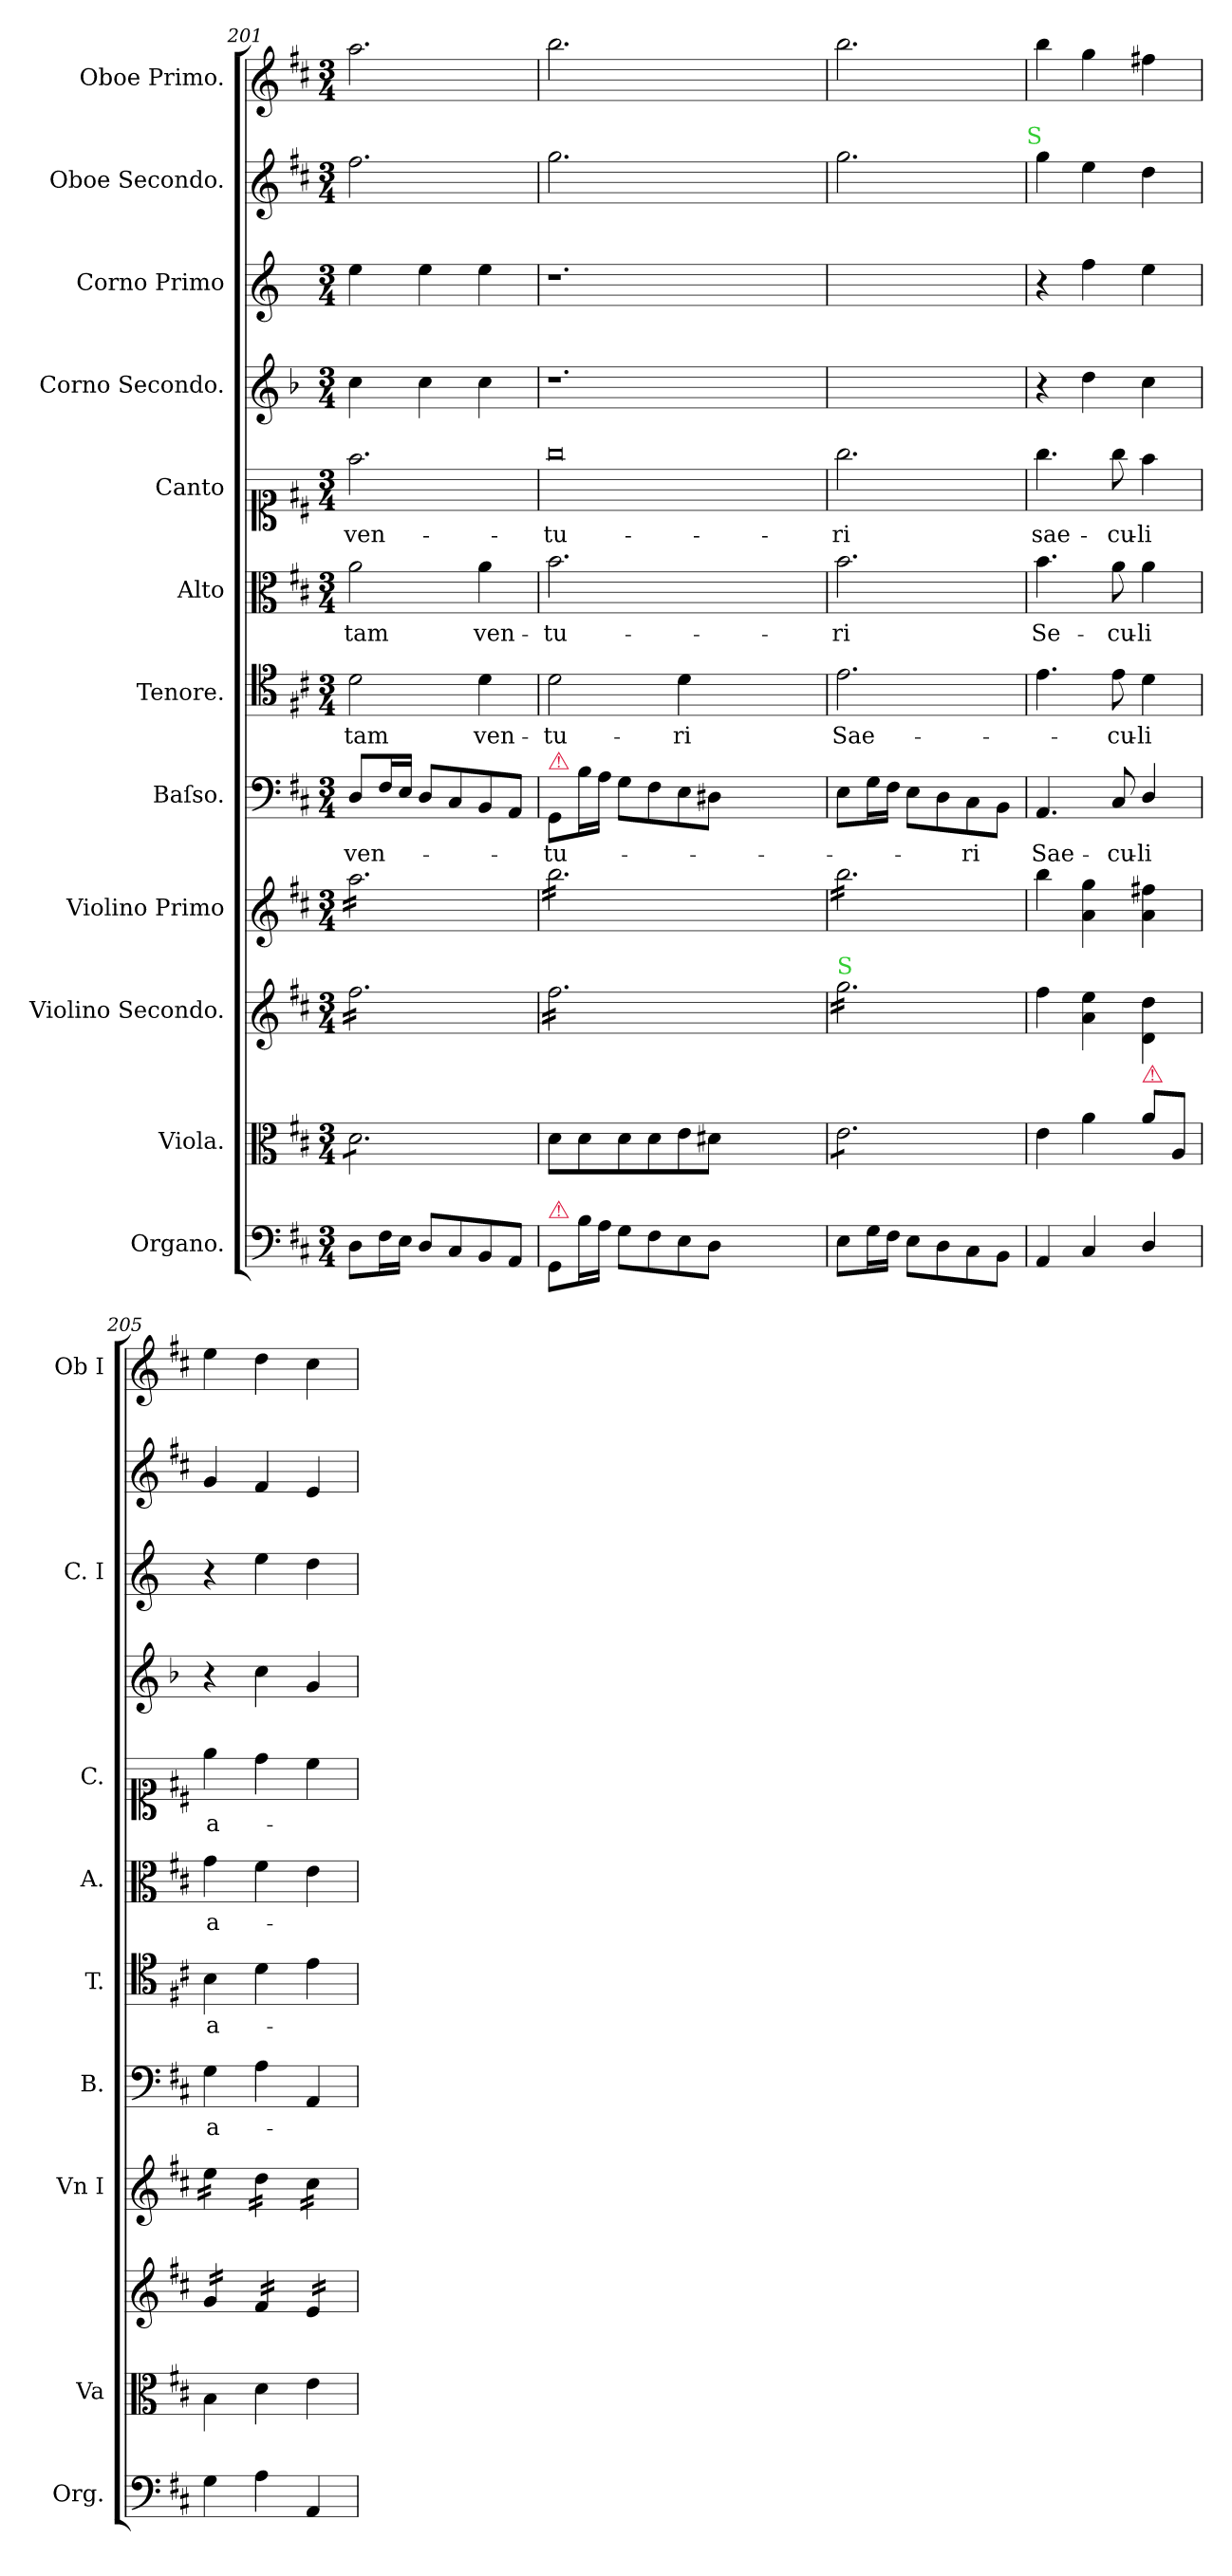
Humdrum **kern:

**kern	**kern	**kern	**kern	**kern	**text	**kern	**text	**kern	**text	**kern	**text	**kern	**kern	**kern	**kern
*part12	*part11	*part10	*part9	*part8	*part8	*part7	*part7	*part6	*part6	*part5	*part5	*part4	*part3	*part2	*part1
*staff12	*staff11	*staff10	*staff9	*staff8	*staff8	*staff7	*staff7	*staff6	*staff6	*staff5	*staff5	*staff4	*staff3	*staff2	*staff1
*I"Organo.	*I"Viola.	*I"Violino Secondo.	*I"Violino Primo	*I"Baſso.	*	*I"Tenore.	*	*I"Alto	*	*I"Canto	*	*I"Corno Secondo.	*I"Corno Primo	*I"Oboe Secondo.	*I"Oboe Primo.
*I'Org.	*I'Va	*	*I'Vn I	*I'B.	*	*I'T.	*	*I'A.	*	*I'C.	*	*	*I'C. I	*	*I'Ob I
*clefF4	*clefC3	*clefG2	*clefG2	*clefF4	*	*clefC4	*	*clefC3	*	*clefC1	*	*clefG2	*clefG2	*clefG2	*clefG2
*k[f#c#]	*k[f#c#]	*k[f#c#]	*k[f#c#]	*k[f#c#]	*	*k[f#c#]	*	*k[f#c#]	*	*k[f#c#]	*	*k[b-]	*k[]	*k[f#c#]	*k[f#c#]
*M3/4	*M3/4	*M3/4	*M3/4	*M3/4	*	*M3/4	*	*M3/4	*	*M3/4	*	*M3/4	*M3/4	*M3/4	*M3/4
=201	=201	=201	=201	=201	=201	=201	=201	=201	=201	=201	=201	=201	=201	=201	=201
*	*tremolo	*	*	*	*	*	*	*	*	*	*	*	*	*	*
*	*	*tremolo	*	*	*	*	*	*	*	*	*	*	*	*	*
*	*	*	*tremolo	*	*	*	*	*	*	*	*	*	*	*	*
8D\L	8d\L	16ff#\LL	16aa\LL	8D/L	ven-	2d\	-tam	2a\	-tam	2.ff#\	ven-	4cc\	4ee\	2.ff#\	2.aa\
.	.	16ff#\	16aa\	.	.	.	.	.	.	.	.	.	.	.	.
16F#\L	8d\	16ff#\	16aa\	16F#/L	.	.	.	.	.	.	.	.	.	.	.
16E\JJ	.	16ff#\	16aa\	16E/JJ	.	.	.	.	.	.	.	.	.	.	.
8D/L	8d\	16ff#\	16aa\	8D/L	.	.	.	.	.	.	.	4cc\	4ee\	.	.
.	.	16ff#\	16aa\	.	.	.	.	.	.	.	.	.	.	.	.
8C#/	8d\	16ff#\	16aa\	8C#/	.	.	.	.	.	.	.	.	.	.	.
.	.	16ff#\	16aa\	.	.	.	.	.	.	.	.	.	.	.	.
8BB/	8d\	16ff#\	16aa\	8BB/	.	4d\	ven-	4a\	ven-	.	.	4cc\	4ee\	.	.
.	.	16ff#\	16aa\	.	.	.	.	.	.	.	.	.	.	.	.
8AA/J	8d\J	16ff#\	16aa\	8AA/J	.	.	.	.	.	.	.	.	.	.	.
*	*Xtremolo	*	*	*	*	*	*	*	*	*	*	*	*	*	*
.	.	16ff#\JJ	16aa\JJ	.	.	.	.	.	.	.	.	.	.	.	.
=202	=202	=202	=202	=202	=202	=202	=202	=202	=202	=202	=202	=202	=202	=202	=202
!	!	!	!	!LO:TX:a:color=crimson:t=⚠	!	!	!	!	!	!	!	!	!	!	!
!LO:TX:a:color=crimson:t=⚠	!	!	!	!	!	!	!	!	!	!	!	!	!	!	!
!	!	!	!	!	!	!	!	!	!	!LO:N:vis=0	!	!	!	!	!
8GG/L	8d\L	16ff#\LL	16bb\LL	8GG/L	-tu-	2d\	-tu-	2.b\	-tu-	2.gg\	-tu-	1.r	1.r	2.gg\	2.bb\
.	.	16ff#\	16bb\	.	.	.	.	.	.	.	.	.	.	.	.
16B\L	8d\	16ff#\	16bb\	16B\L	.	.	.	.	.	.	.	.	.	.	.
16A\JJ	.	16ff#\	16bb\	16A\JJ	.	.	.	.	.	.	.	.	.	.	.
8G\L	8d\	16ff#\	16bb\	8G\L	.	.	.	.	.	.	.	.	.	.	.
.	.	16ff#\	16bb\	.	.	.	.	.	.	.	.	.	.	.	.
8F#\	8d\	16ff#\	16bb\	8F#\	.	.	.	.	.	.	.	.	.	.	.
.	.	16ff#\	16bb\	.	.	.	.	.	.	.	.	.	.	.	.
8E\	8e\	16ff#\	16bb\	8E\	.	4d\	-ri	.	.	.	.	.	.	.	.
.	.	16ff#\	16bb\	.	.	.	.	.	.	.	.	.	.	.	.
8D\J	8d#X\J	16ff#\	16bb\	8D#X\J	.	.	.	.	.	.	.	.	.	.	.
.	.	16ff#\JJ	16bb\JJ	.	.	.	.	.	.	.	.	.	.	.	.
2.ryy	2.ryy	2.ryy	2.ryy	2.ryy	.	2.ryy	.	2.ryy	.	2.ryy	.	.	.	2.ryy	2.ryy
=203	=203	=203	=203	=203	=203	=203	=203	=203	=203	=203	=203	=203	=203	=203	=203
!	!	!LO:TX:a:color=limegreen:t=S	!	!	!	!	!	!	!	!	!	!	!	!	!
*	*tremolo	*	*	*	*	*	*	*	*	*	*	*	*	*	*
8E\L	8e\L	16gg\LL	16bb\LL	8E\L	.	2.e\	Sae-	2.b\	-ri	2.gg\	-ri	2.ryy	2.ryy	2.gg\	2.bb\
.	.	16gg\	16bb\	.	.	.	.	.	.	.	.	.	.	.	.
16G\L	8e\	16gg\	16bb\	16G\L	.	.	.	.	.	.	.	.	.	.	.
16F#\JJ	.	16gg\	16bb\	16F#\JJ	.	.	.	.	.	.	.	.	.	.	.
8E\L	8e\	16gg\	16bb\	8E\L	.	.	.	.	.	.	.	.	.	.	.
.	.	16gg\	16bb\	.	.	.	.	.	.	.	.	.	.	.	.
8D\	8e\	16gg\	16bb\	8D\	.	.	.	.	.	.	.	.	.	.	.
.	.	16gg\	16bb\	.	.	.	.	.	.	.	.	.	.	.	.
8C#\	8e\	16gg\	16bb\	8C#\	ri	.	.	.	.	.	.	.	.	.	.
.	.	16gg\	16bb\	.	.	.	.	.	.	.	.	.	.	.	.
8BB\J	8e\J	16gg\	16bb\	8BB\J	.	.	.	.	.	.	.	.	.	.	.
*	*Xtremolo	*	*	*	*	*	*	*	*	*	*	*	*	*	*
.	.	16gg\JJ	16bb\JJ	.	.	.	.	.	.	.	.	.	.	.	.
*	*	*	*Xtremolo	*	*	*	*	*	*	*	*	*	*	*	*
*	*	*Xtremolo	*	*	*	*	*	*	*	*	*	*	*	*	*
!	!	!	!	!	!	!	!	!	!	!	!	!	!	!LO:TX:a:color=limegreen:t=S	!
=204	=204	=204	=204	=204	=204	=204	=204	=204	=204	=204	=204	=204	=204	=204	=204
4AA/	4e\	4ff#\	4bb\	4.AA/	Sae-	4.e\	.	4.b\	Se-	4.gg\	sae-	4r	4r	4gg\	4bb\
4C#/	4a\	4a\ 4ee\	4a\ 4gg\	.	.	.	.	.	.	.	.	4dd\	4ff\	4ee\	4gg\
.	.	.	.	8C#/	-cu-	8e\	-cu-	8a\	-cu-	8gg\	-cu-	.	.	.	.
!	!LO:TX:a:color=crimson:t=⚠	!	!	!	!	!	!	!	!	!	!	!	!	!	!
4D/	8a\L	4d\ 4dd\	4a\ 4ff#X\	4D/	-li	4d\	-li	4a\	-li	4ff#\	-li	4cc\	4ee\	4dd\	4ff#X\
.	8A/J	.	.	.	.	.	.	.	.	.	.	.	.	.	.
=205	=205	=205	=205	=205	=205	=205	=205	=205	=205	=205	=205	=205	=205	=205	=205
*	*	*tremolo	*	*	*	*	*	*	*	*	*	*	*	*	*
*	*	*	*tremolo	*	*	*	*	*	*	*	*	*	*	*	*
4G\	4B\	16g/LL	16ee\LL	4G\	a-	4B\	a-	4g\	a-	4ee\	a-	4r	4r	4g/	4ee\
.	.	16g/	16ee\	.	.	.	.	.	.	.	.	.	.	.	.
.	.	16g/	16ee\	.	.	.	.	.	.	.	.	.	.	.	.
.	.	16g/JJ	16ee\JJ	.	.	.	.	.	.	.	.	.	.	.	.
4A\	4d\	16f#/LL	16dd\LL	4A\	.	4d\	.	4f#\	.	4dd\	.	4cc\	4ee\	4f#/	4dd\
.	.	16f#/	16dd\	.	.	.	.	.	.	.	.	.	.	.	.
.	.	16f#/	16dd\	.	.	.	.	.	.	.	.	.	.	.	.
.	.	16f#/JJ	16dd\JJ	.	.	.	.	.	.	.	.	.	.	.	.
4AA/	4e\	16e/LL	16cc#\LL	4AA/	.	4e\	.	4e\	.	4cc#\	.	4g/	4dd\	4e/	4cc#\
.	.	16e/	16cc#\	.	.	.	.	.	.	.	.	.	.	.	.
.	.	16e/	16cc#\	.	.	.	.	.	.	.	.	.	.	.	.
.	.	16e/JJ	16cc#\JJ	.	.	.	.	.	.	.	.	.	.	.	.
*	*	*	*Xtremolo	*	*	*	*	*	*	*	*	*	*	*	*
*	*	*Xtremolo	*	*	*	*	*	*	*	*	*	*	*	*	*
=	=	=	=	=	=	=	=	=	=	=	=	=	=	=	=
*-	*-	*-	*-	*-	*-	*-	*-	*-	*-	*-	*-	*-	*-	*-	*-
